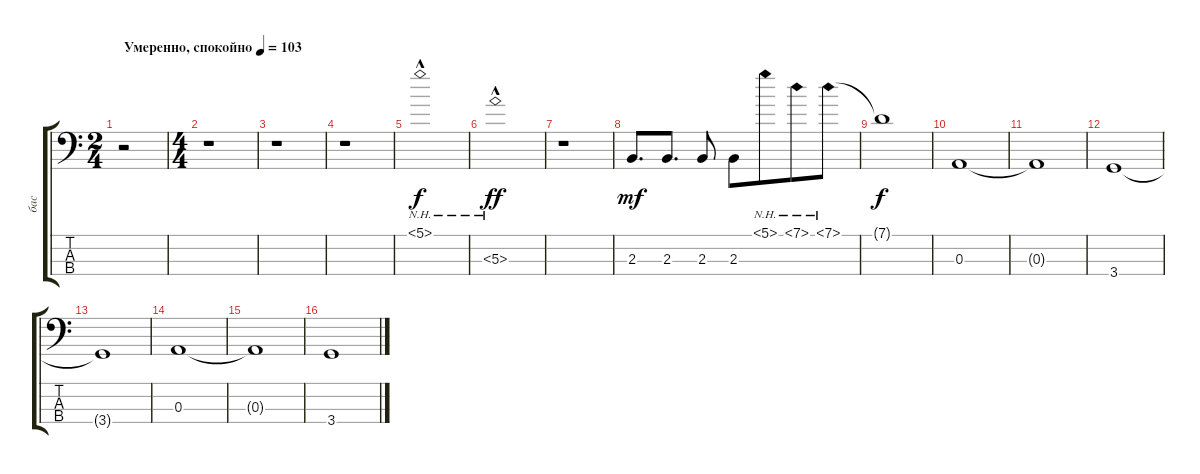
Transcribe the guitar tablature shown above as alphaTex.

\track ("бас" "бас") {instrument electricbassfinger}
\staff {score tabs}
\tuning (G2 D2 A1 E1) {hide}
\ts (2 4)
\tempo (103 "Умеренно, спокойно")
\clef f4
\ks aminor
r.2{dy f instrument electricbassfinger} |
\ts (4 4)
r.1 |
r.1 |
r.1 |
5.1{nh hac}.1 |
5.3{nh hac}.1{dy ff} |
r.1 |
2.3.8{d dy mf} 2.3.8{d} 2.3.8 2.3.8 5.1{nh}.8{beam merge} 7.1{nh}.8 7.1{nh}.8 |
7.1{t}.1{dy f} |
0.3.1 |
0.3{t}.1 |
3.4.1 |
3.4{t}.1 |
0.3.1 |
0.3{t}.1 |
3.4.1
